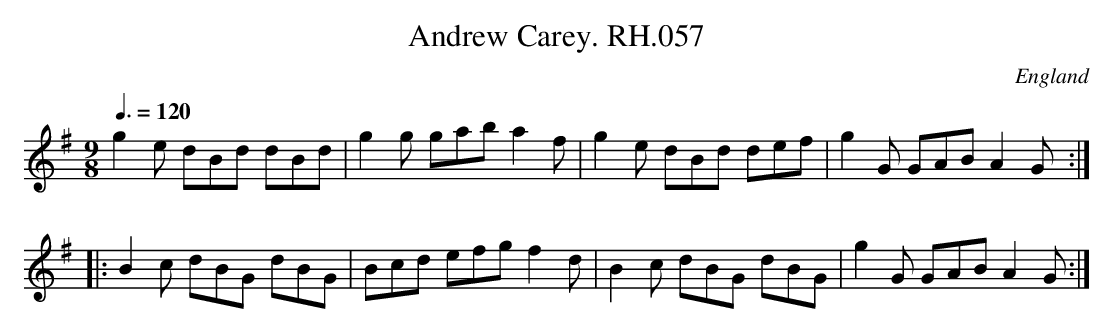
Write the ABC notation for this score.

X:1
T:Andrew Carey. RH.057
L:1/8
M:9/8
O:England
Q:3/8=120
K:G
g2e dBd dBd|g2g gab a2f|\
g2e dBd def|g2G GAB A2G:|!
|:B2c dBG dBG|Bcd efg f2d|\
B2c dBG dBG|g2G GAB A2G:|
